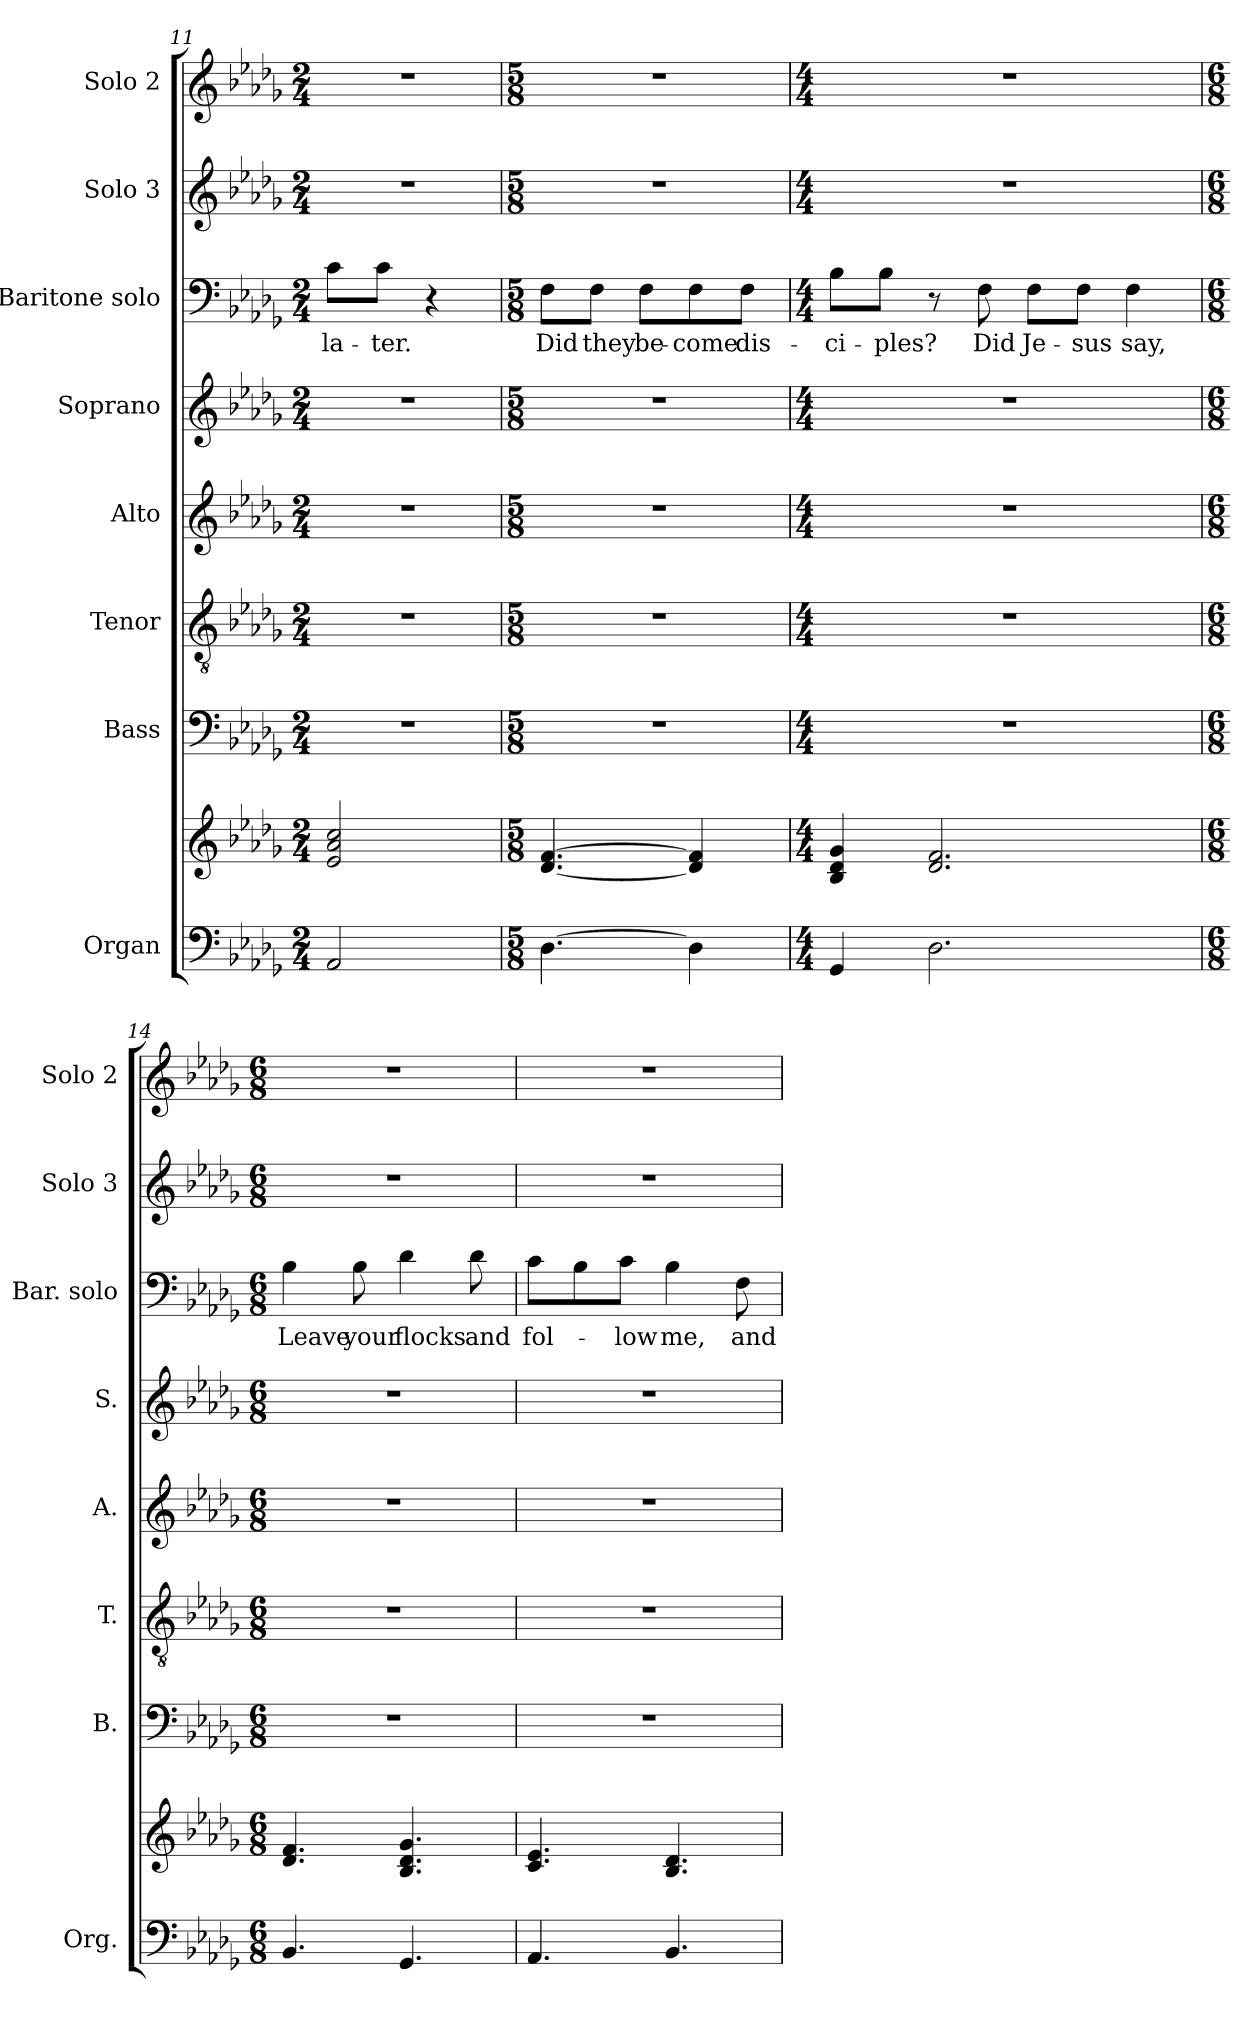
**kern	**kern	**kern	**kern	**kern	**kern	**kern	**text	**kern	**kern
*part8	*part8	*part7	*part6	*part5	*part4	*part3	*part3	*part2	*part1
*staff9	*staff8	*staff7	*staff6	*staff5	*staff4	*staff3	*staff3	*staff2	*staff1
*I"Organ	*	*I"Bass	*I"Tenor	*I"Alto	*I"Soprano	*I"Baritone solo	*	*I"Solo 3	*I"Solo 2
*I'Org.	*	*I'B.	*I'T.	*I'A.	*I'S.	*I'Bar. solo	*	*I'Solo 3	*I'Solo 2
*clefF4	*clefG2	*clefF4	*clefGv2	*clefG2	*clefG2	*clefF4	*	*clefG2	*clefG2
*	*	*	*ITrd7c12	*	*	*	*	*	*
*k[b-e-a-d-g-]	*k[b-e-a-d-g-]	*k[b-e-a-d-g-]	*k[b-e-a-d-g-]	*k[b-e-a-d-g-]	*k[b-e-a-d-g-]	*k[b-e-a-d-g-]	*	*k[b-e-a-d-g-]	*k[b-e-a-d-g-]
*D-:	*D-:	*D-:	*D-:	*D-:	*D-:	*D-:	*	*D-:	*D-:
*M2/4	*M2/4	*M2/4	*M2/4	*M2/4	*M2/4	*M2/4	*	*M2/4	*M2/4
=11	=11	=11	=11	=11	=11	=11	=11	=11	=11
!	!	!LO:N:vis=1	!LO:N:vis=1	!LO:N:vis=1	!LO:N:vis=1	!	!	!	!
!	!	!	!	!	!	!	!LO:LY:b:color=#000000	!LO:N:vis=1	!LO:N:vis=1
2AA-i/	2e-i/ 2a-i 2cci	2r	2r	2r	2r	8ci\L	la-	2r	2r
!	!	!	!	!	!	!	!LO:LY:b:color=#000000	!	!
.	.	.	.	.	.	8ci\J	-ter.	.	.
.	.	.	.	.	.	4r	.	.	.
!!LO:LB:g=z
=12	=12	=12	=12	=12	=12	=12	=12	=12	=12
*M5/8	*M5/8	*M5/8	*M5/8	*M5/8	*M5/8	*M5/8	*	*M5/8	*M5/8
!	!	!LO:N:vis=1	!LO:N:vis=1	!LO:N:vis=1	!LO:N:vis=1	!	!	!	!
!	!	!	!	!	!	!	!LO:LY:b:color=#000000	!LO:N:vis=1	!LO:N:vis=1
[4.D-i\	[4.d-i/ [4.fi	8%5r	8%5r	8%5r	8%5r	8Fi\L	Did	8%5r	8%5r
!	!	!	!	!	!	!	!LO:LY:b:color=#000000	!	!
.	.	.	.	.	.	8Fi\J	they	.	.
!	!	!	!	!	!	!	!LO:LY:b:color=#000000	!	!
.	.	.	.	.	.	8Fi\L	be-	.	.
!	!	!	!	!	!	!	!LO:LY:b:color=#000000	!	!
4D-i\]	4d-i/] 4fi]	.	.	.	.	8Fi\	-come	.	.
!	!	!	!	!	!	!	!LO:LY:b:color=#000000	!	!
.	.	.	.	.	.	8Fi\J	dis-	.	.
=13	=13	=13	=13	=13	=13	=13	=13	=13	=13
*M4/4	*M4/4	*M4/4	*M4/4	*M4/4	*M4/4	*M4/4	*	*M4/4	*M4/4
!	!	!	!	!	!	!	!LO:LY:b:color=#000000	!	!
4GG-i/	4B-i/ 4d-i 4g-i	1r	1r	1r	1r	8B-i\L	-ci-	1r	1r
!	!	!	!	!	!	!	!LO:LY:b:color=#000000	!	!
.	.	.	.	.	.	8B-i\J	-ples?	.	.
2.D-i\	2.d-i/ 2.fi	.	.	.	.	8r	.	.	.
!	!	!	!	!	!	!	!LO:LY:b:color=#000000	!	!
.	.	.	.	.	.	8Fi\	Did	.	.
!	!	!	!	!	!	!	!LO:LY:b:color=#000000	!	!
.	.	.	.	.	.	8Fi\L	Je-	.	.
!	!	!	!	!	!	!	!LO:LY:b:color=#000000	!	!
.	.	.	.	.	.	8Fi\J	-sus	.	.
!	!	!	!	!	!	!	!LO:LY:b:color=#000000	!	!
.	.	.	.	.	.	4Fi\	say,	.	.
=14	=14	=14	=14	=14	=14	=14	=14	=14	=14
*M6/8	*M6/8	*M6/8	*M6/8	*M6/8	*M6/8	*M6/8	*	*M6/8	*M6/8
!	!	!LO:N:vis=1	!LO:N:vis=1	!LO:N:vis=1	!LO:N:vis=1	!	!	!	!
!	!	!	!	!	!	!	!LO:LY:b:color=#000000	!LO:N:vis=1	!LO:N:vis=1
4.BB-i/	4.d-i/ 4.fi	2.r	2.r	2.r	2.r	4B-i\	Leave	2.r	2.r
!	!	!	!	!	!	!	!LO:LY:b:color=#000000	!	!
.	.	.	.	.	.	8B-i\	your	.	.
!	!	!	!	!	!	!	!LO:LY:b:color=#000000	!	!
4.GG-i/	4.B-i/ 4.d-i 4.g-i	.	.	.	.	4d-i\	flocks	.	.
!	!	!	!	!	!	!	!LO:LY:b:color=#000000	!	!
.	.	.	.	.	.	8d-i\	and	.	.
!!LO:PB:g=z
=15	=15	=15	=15	=15	=15	=15	=15	=15	=15
!	!	!LO:N:vis=1	!LO:N:vis=1	!LO:N:vis=1	!LO:N:vis=1	!	!	!	!
!	!	!	!	!	!	!	!LO:LY:b:color=#000000	!LO:N:vis=1	!LO:N:vis=1
4.AA-i/	4.ci/ 4.e-i	2.r	2.r	2.r	2.r	8ci\L	fol-	2.r	2.r
.	.	.	.	.	.	8B-i\	.	.	.
!	!	!	!	!	!	!	!LO:LY:b:color=#000000	!	!
.	.	.	.	.	.	8ci\J	-low	.	.
!	!	!	!	!	!	!	!LO:LY:b:color=#000000	!	!
4.BB-i/	4.B-i/ 4.d-i	.	.	.	.	4B-i\	me,	.	.
!	!	!	!	!	!	!	!LO:LY:b:color=#000000	!	!
.	.	.	.	.	.	8Fi\	and	.	.
=	=	=	=	=	=	=	=	=	=
*-	*-	*-	*-	*-	*-	*-	*-	*-	*-
